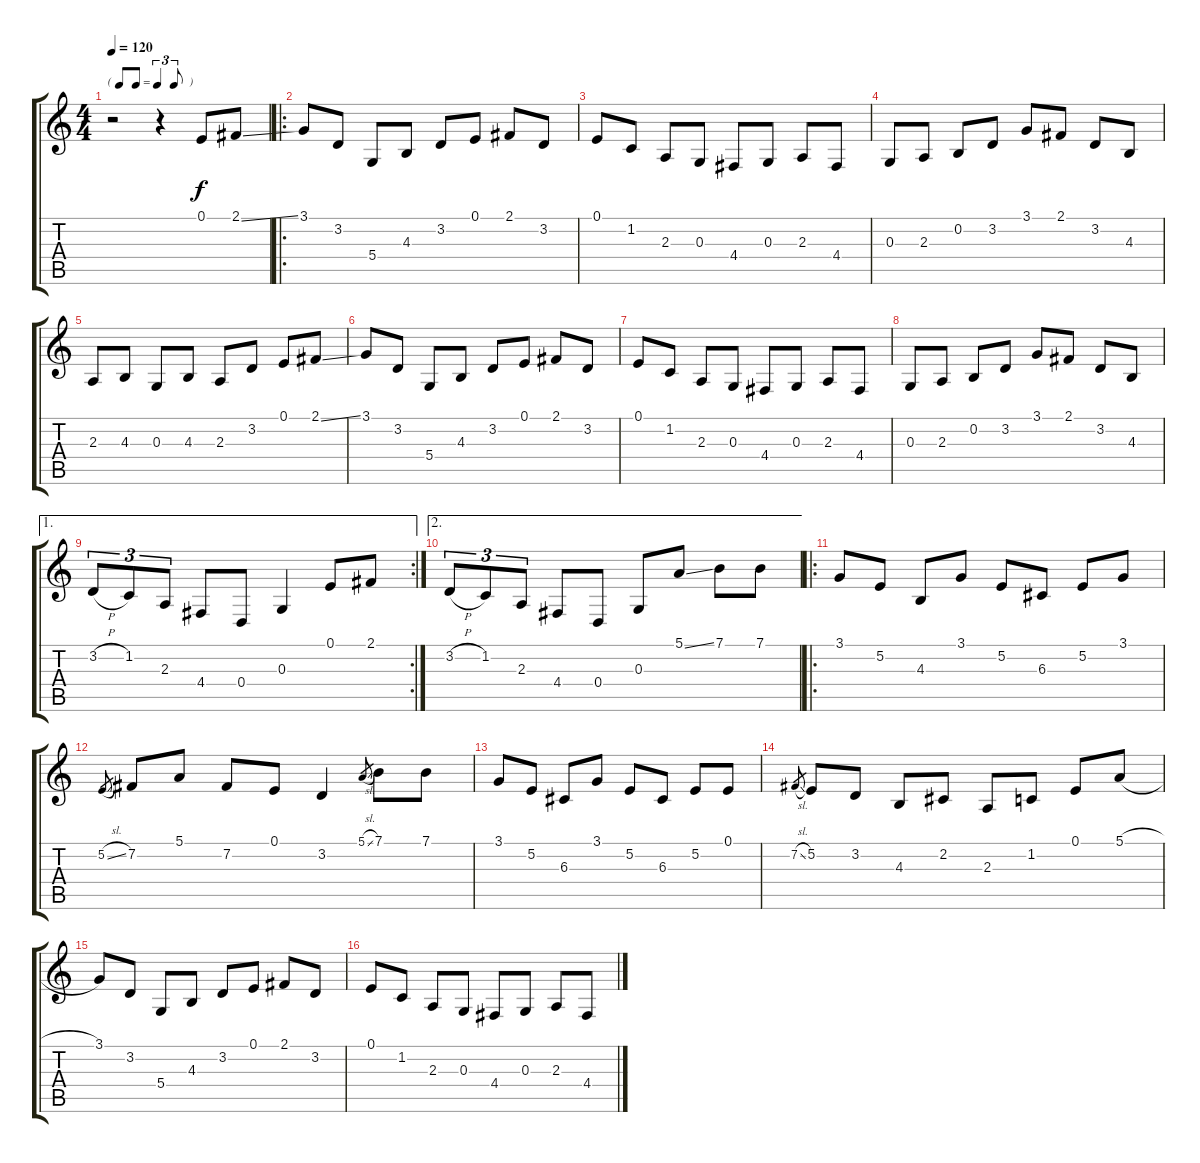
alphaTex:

\track "" {instrument clavinet}
\staff {score tabs}
\tuning (E4 B3 G3 D3 A2 E2) {hide}
\ts (4 4)
\tf triplet8th
\tempo 120
\clef g2
\ks c
r.2{dy f instrument clavinet} r.4 0.1.8 2.1{ss}.8 |
\ro
3.1.8 3.2.8 5.4.8 4.3.8 3.2.8 0.1.8 2.1.8 3.2.8 |
0.1.8 1.2.8 2.3.8 0.3.8 4.4.8 0.3.8 2.3.8 4.4.8 |
0.3.8 2.3.8 0.2.8 3.2.8 3.1.8 2.1.8 3.2.8 4.3.8 |
2.3.8 4.3.8 0.3.8 4.3.8 2.3.8 3.2.8 0.1.8 2.1{ss}.8 |
3.1.8 3.2.8 5.4.8 4.3.8 3.2.8 0.1.8 2.1.8 3.2.8 |
0.1.8 1.2.8 2.3.8 0.3.8 4.4.8 0.3.8 2.3.8 4.4.8 |
0.3.8 2.3.8 0.2.8 3.2.8 3.1.8 2.1.8 3.2.8 4.3.8 |
\ae 1
\rc 2
3.2{h}.8{tu (3 2)} 1.2.8{tu (3 2)} 2.3.8{tu (3 2)} 4.4.8 0.4.8 0.3.4 0.1.8 2.1.8 |
\ae 2
3.2{h}.8{tu (3 2)} 1.2.8{tu (3 2)} 2.3.8{tu (3 2)} 4.4.8 0.4.8 0.3.8 5.1{ss}.8 7.1.8 7.1.8 |
\ro
3.1.8 5.2.8 4.3.8 3.1.8 5.2.8 6.3.8 5.2.8 3.1.8 |
5.2{sl}.8{gr} 7.2.8 5.1.8 7.2.8 0.1.8 3.2.4 5.1{sl}.8{gr} 7.1.8 7.1.8 |
3.1.8 5.2.8 6.3.8 3.1.8 5.2.8 6.3.8 5.2.8 0.1.8 |
7.2{sl}.8{gr} 5.2.8 3.2.8 4.3.8 2.2.8 2.3.8 1.2.8 0.1.8 5.1{h}.8 |
3.1.8 3.2.8 5.4.8 4.3.8 3.2.8 0.1.8 2.1.8 3.2.8 |
0.1.8 1.2.8 2.3.8 0.3.8 4.4.8 0.3.8 2.3.8 4.4.8
